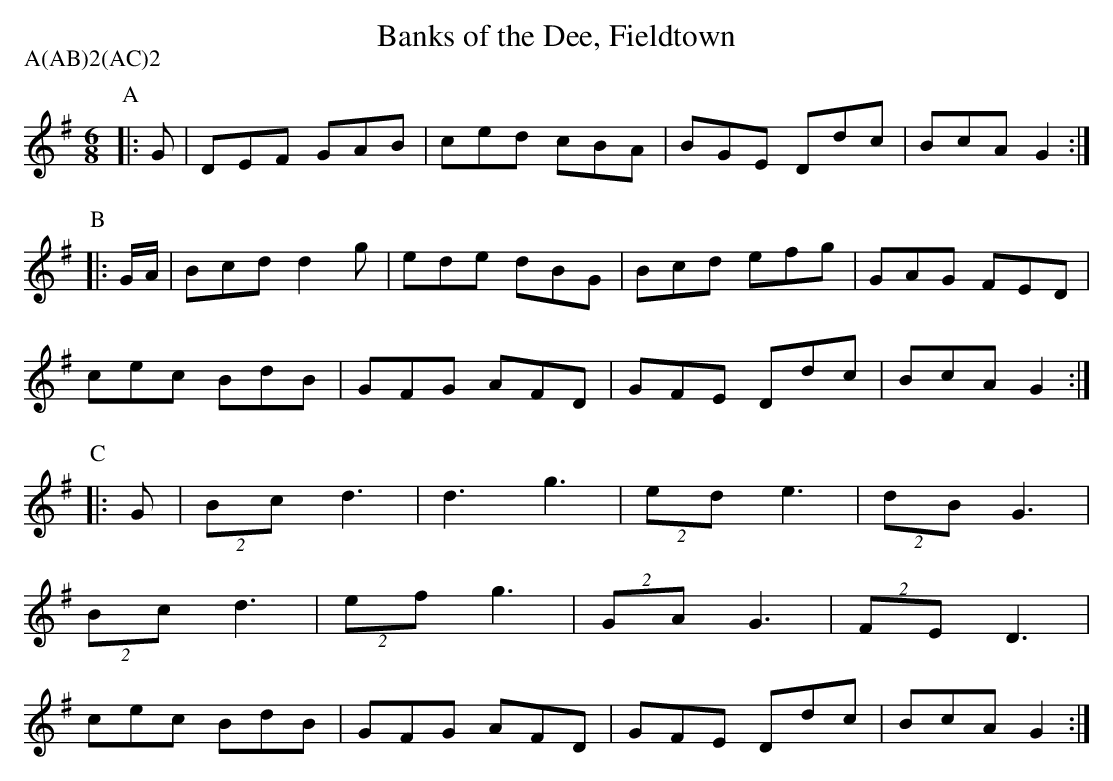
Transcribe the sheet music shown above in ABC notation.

X:1
T:Banks of the Dee, Fieldtown
M:6/8
L:1/8
P:A(AB)2(AC)2
K:G
P:A
|:G| DEF GAB| ced cBA| BGE Ddc| BcA G2:|
P:B
|:G/A/  | Bcd d2g| ede dBG| Bcd efg| GAG FED|
cec BdB| GFG AFD| GFE Ddc| BcA G2:|
P:C
|:G|(2Bc d3 | d3  g3 |(2ed e3 |(2dB G3 |
(2Bc d3 |(2ef g3 |(2GA G3 |(2FE D3 |
cec BdB| GFG AFD| GFE Ddc| BcA G2:|
